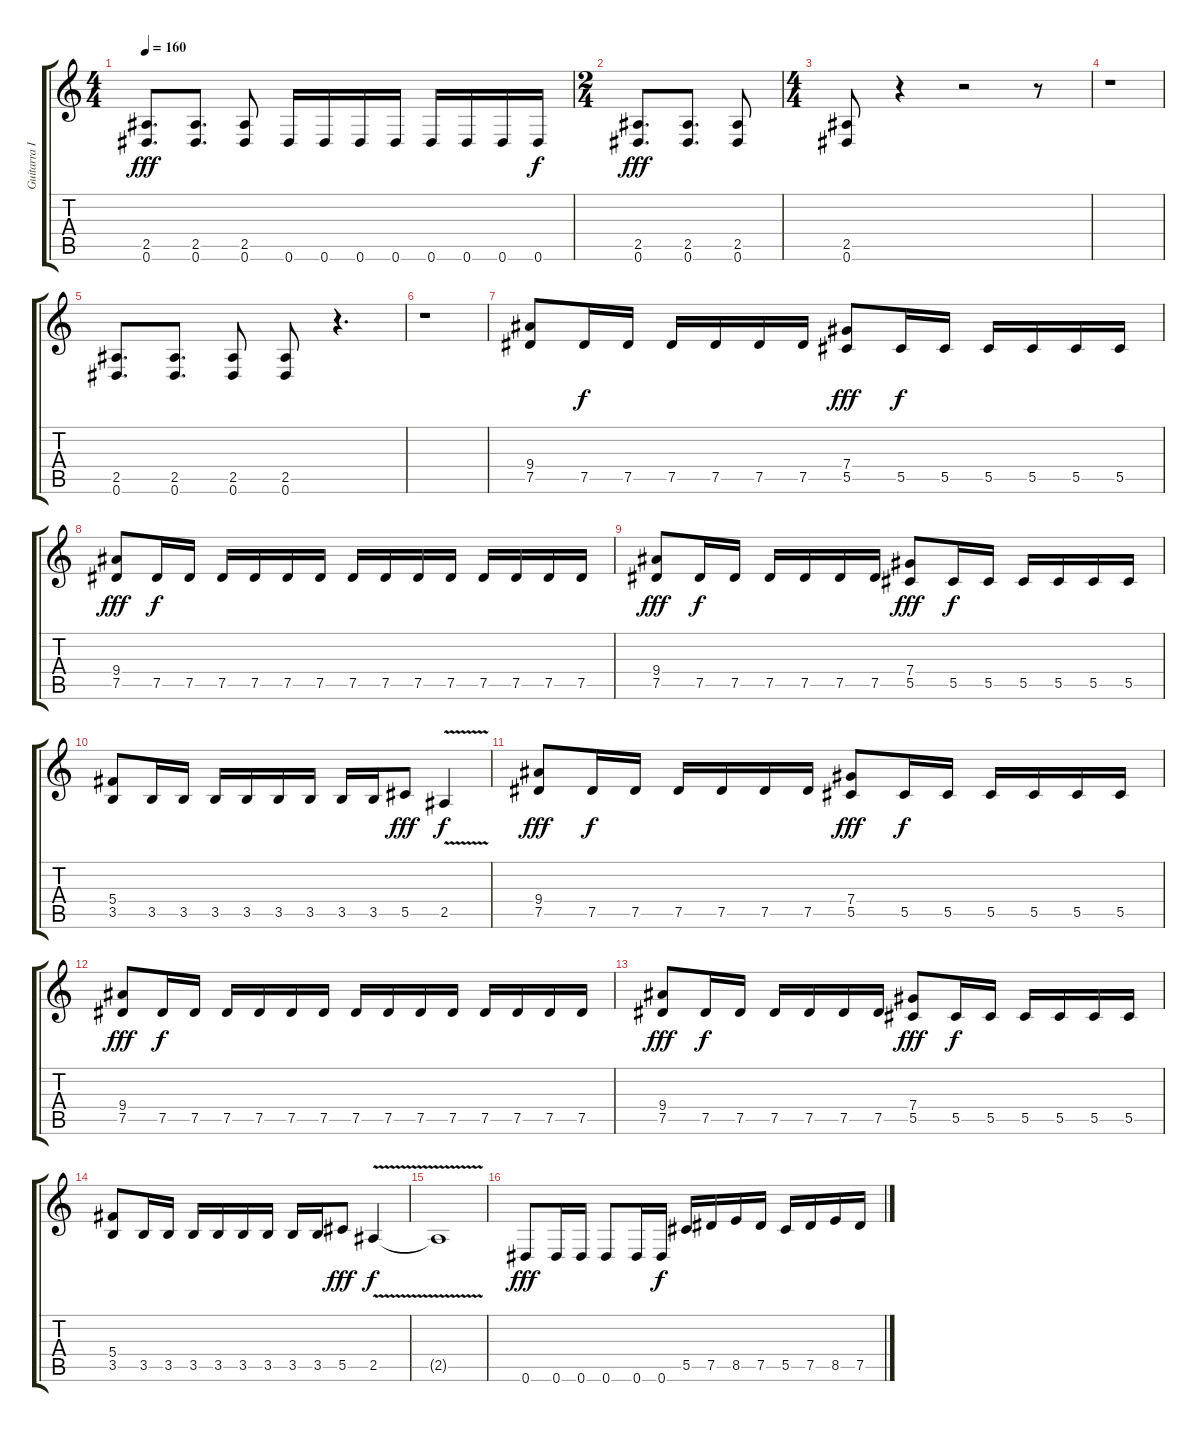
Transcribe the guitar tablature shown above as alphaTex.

\track ("Guitarra II" "Guitarra I") {instrument distortionguitar}
\staff {score tabs}
\tuning (Eb4 Bb3 Gb3 Db3 Ab2 Eb2) {hide}
\ts (4 4)
\tempo 160
\clef g2
\ks c
(2.5 0.6).8{d dy fff} (2.5 0.6).8{d} (2.5 0.6).8 0.6.16 0.6.16 0.6.16 0.6.16 0.6.16 0.6.16 0.6.16 0.6.16{dy f} |
\ts (2 4)
(2.5 0.6).8{d dy fff} (2.5 0.6).8{d} (2.5 0.6).8 |
\ts (4 4)
(2.5 0.6).8 r.4 r.2 r.8 |
r.1 |
(2.5 0.6).8{d} (2.5 0.6).8{d} (2.5 0.6).8 (2.5 0.6).8 r.4{d} |
r.1 |
(9.4 7.5).8 7.5.16{dy f} 7.5.16 7.5.16 7.5.16 7.5.16 7.5.16 (7.4 5.5).8{dy fff} 5.5.16{dy f} 5.5.16 5.5.16 5.5.16 5.5.16 5.5.16 |
(9.4 7.5).8{dy fff} 7.5.16{dy f} 7.5.16 7.5.16 7.5.16 7.5.16 7.5.16 7.5.16 7.5.16 7.5.16 7.5.16 7.5.16 7.5.16 7.5.16 7.5.16 |
(9.4 7.5).8{dy fff} 7.5.16{dy f} 7.5.16 7.5.16 7.5.16 7.5.16 7.5.16 (7.4 5.5).8{dy fff} 5.5.16{dy f} 5.5.16 5.5.16 5.5.16 5.5.16 5.5.16 |
(5.4 3.5).8 3.5.16 3.5.16 3.5.16 3.5.16 3.5.16 3.5.16 3.5.16 3.5.16 5.5.8{dy fff} 2.5{v}.4{dy f} |
(9.4 7.5).8{dy fff} 7.5.16{dy f} 7.5.16 7.5.16 7.5.16 7.5.16 7.5.16 (7.4 5.5).8{dy fff} 5.5.16{dy f} 5.5.16 5.5.16 5.5.16 5.5.16 5.5.16 |
(9.4 7.5).8{dy fff} 7.5.16{dy f} 7.5.16 7.5.16 7.5.16 7.5.16 7.5.16 7.5.16 7.5.16 7.5.16 7.5.16 7.5.16 7.5.16 7.5.16 7.5.16 |
(9.4 7.5).8{dy fff} 7.5.16{dy f} 7.5.16 7.5.16 7.5.16 7.5.16 7.5.16 (7.4 5.5).8{dy fff} 5.5.16{dy f} 5.5.16 5.5.16 5.5.16 5.5.16 5.5.16 |
(5.4 3.5).8 3.5.16 3.5.16 3.5.16 3.5.16 3.5.16 3.5.16 3.5.16 3.5.16 5.5.8{dy fff} 2.5{v}.4{dy f} |
2.5{v t}.1 |
0.6.8{dy fff} 0.6.16 0.6.16 0.6.8 0.6.16 0.6.16{dy f} 5.5.16 7.5.16 8.5.16 7.5.16 5.5.16 7.5.16 8.5.16 7.5.16
